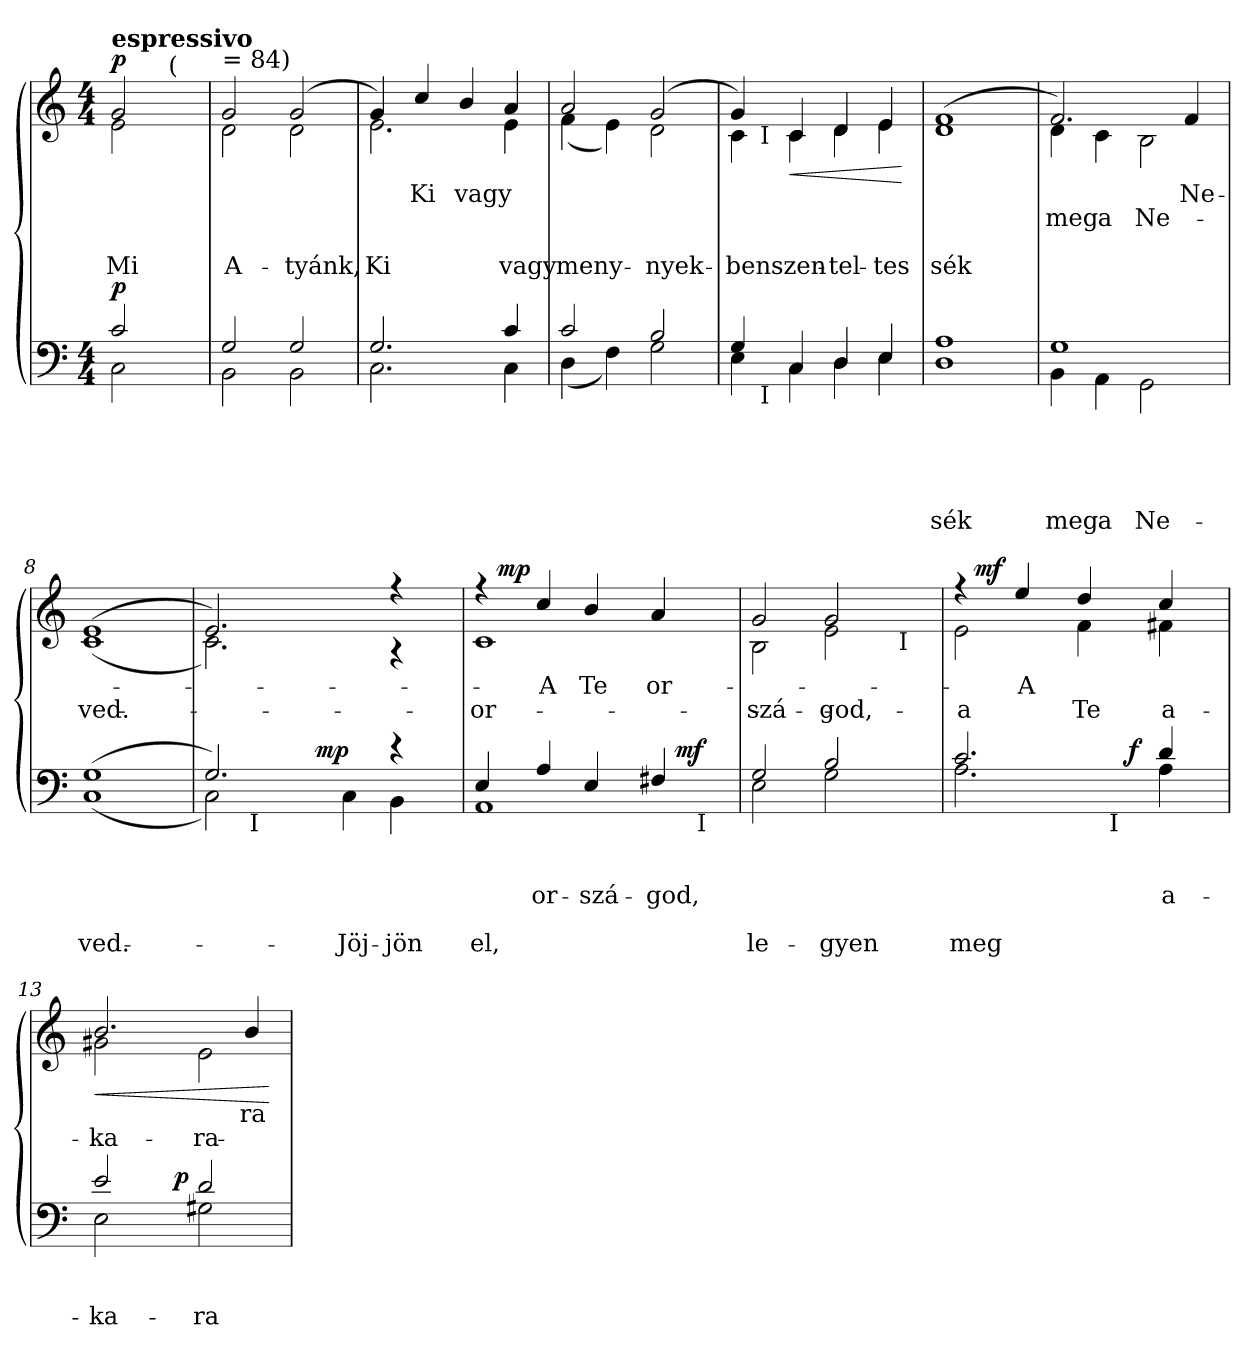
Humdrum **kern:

**kern	**text	**text	**text	**text	**text	**dynam	**kern	**text	**text	**text	**text	**dynam
*part2	*part2	*part2	*part2	*part2	*part2	*part2	*part1	*part1	*part1	*part1	*part1	*part1
*staff2	*staff2	*staff2	*staff2	*staff2	*staff2	*staff2	*staff1	*staff1	*staff1	*staff1	*staff1	*staff1
*clefF4	*	*	*	*	*	*	*clefG2	*	*	*	*	*
*k[]	*	*	*	*	*	*	*k[]	*	*	*	*	*
*a:	*	*	*	*	*	*	*a:	*	*	*	*	*
*M4/4	*	*	*	*	*	*	*M4/4	*	*	*	*	*
=1	=1	=1	=1	=1	=1	=1	=1	=1	=1	=1	=1	=1
*^	*	*	*	*	*	*	*	*	*	*	*	*
!	!	!	!	!	!	!	!	!	!LO:LY:a	!	!	!	!
*	*	*	*	*	*	*	*	*^	*	*	*	*	*
!	!	!	!	!	!	!	!	!LO:TX:a:B:t=espressivo	!	!	!	!	!	!
!	!	!	!	!	!	!	!LO:DY:a	!	!	!	!	!	!LO:LY:b	!LO:DY:b
*	*	*	*	*	*	*	*	*	*^	*	*	*	*	*
2c/	2C\	.	.	.	.	.	p	2g/	2e\	4ryy	.	.	.	Mi	p
.	.	.	.	.	.	.	.	.	.	32ryy	.	.	.	.	.
!	!	!	!	!	!	!	!	!	!	!LO:TX:a:t=(	!	!	!	!	!
.	.	.	.	.	.	.	.	.	.	8..ryy	.	.	.	.	.
*	*	*	*	*	*	*	*	*v	*v	*v	*	*	*	*	*
=2	=2	=2	=2	=2	=2	=2	=2	=2	=2	=2	=2	=2	=2
*	*	*	*	*	*	*	*	*^	*	*	*	*	*
*	*	*	*	*	*	*	*	*	*^	*	*	*	*	*
!	!	!	!	!	!	!	!	!	!	!	!LO:LY:a	!	!	!	!
*	*	*	*	*	*	*	*	*	*v	*v	*	*	*	*	*
*	*	*	*	*	*	*	*	*	*^	*	*	*	*	*
!	!	!	!	!	!	!	!	!LO:TX:a:t== 84)	!	!	!	!	!	!	!
!	!	!	!	!	!	!	!	!	!	!	!	!	!	!LO:LY:b	!
*	*	*	*	*	*	*	*	*	*v	*v	*	*	*	*	*
2G/	2BB\	.	.	.	.	.	.	2g/	2d\	.	.	.	A-	.
!	!	!	!	!	!	!	!	!	!	!LO:LY:a	!	!	!	!
!	!	!	!	!	!	!	!	!	!	!	!	!	!LO:LY:b	!
2G/	2BB\	.	.	.	.	.	.	(>2g/	2d\	.	.	.	-tyánk,	.
=3	=3	=3	=3	=3	=3	=3	=3	=3	=3	=3	=3	=3	=3	=3
!	!	!	!	!	!	!	!	!	!	!	!	!	!LO:LY:b	!
2.G/	2.C\	.	.	.	.	.	.	4g/)	2.e\	.	.	.	Ki	.
!	!	!	!	!	!	!	!	!	!	!LO:LY:a	!	!	!	!
.	.	.	.	.	.	.	.	4cc/	.	Ki	.	.	.	.
!	!	!	!	!	!	!	!	!	!	!LO:LY:a	!	!	!	!
.	.	.	.	.	.	.	.	4b/	.	vagy	.	.	.	.
!	!	!	!	!	!	!	!	!	!	!LO:LY:a	!	!	!	!
!	!	!	!	!	!	!	!	!	!	!	!	!	!LO:LY:b	!
4c/	4C\	.	.	.	.	.	.	4a/	4e\	.	.	.	vagy	.
=4	=4	=4	=4	=4	=4	=4	=4	=4	=4	=4	=4	=4	=4	=4
!	!	!	!	!	!	!	!	!	!	!LO:LY:a	!	!	!	!
!	!	!	!	!	!	!	!	!	!	!	!	!	!LO:LY:b	!
2c/	(<4D\	.	.	.	.	.	.	2a/	(<4f\	.	.	.	meny-	.
.	4F\)	.	.	.	.	.	.	.	4e\)	.	.	.	.	.
!	!	!	!	!	!	!	!	!	!	!LO:LY:a	!	!	!	!
!	!	!	!	!	!	!	!	!	!	!	!	!	!LO:LY:b	!
2B/	2G\	.	.	.	.	.	.	(>2g/	2d\	.	.	.	-nyek-	.
=5	=5	=5	=5	=5	=5	=5	=5	=5	=5	=5	=5	=5	=5	=5
!	!	!	!	!	!	!	!	!	!	!	!	!	!LO:LY:b	!
*	*^	*	*	*	*	*	*	*	*^	*	*	*	*	*
4G/	4E\	8ryy	.	.	.	.	.	.	4g/)	4c\	8ryy	.	.	.	-ben	.
!	!	!	!	!	!	!	!	!	!	!	!LO:TX:b:t=I	!	!	!	!	!
!	!	!LO:TX:b:t=I	!	!	!	!	!	!	!	!	!	!	!	!	!	!
.	.	2..ryy	.	.	.	.	.	.	.	.	2..ryy	.	.	.	.	.
!	!	!	!	!	!	!	!	!	!	!	!	!	!	!	!	!LO:HP:b
!	!	!	!	!	!	!	!	!	!	!	!	!	!	!	!LO:LY:b	!
4C/	4C\	.	.	.	.	.	.	.	4c/	4c\	.	.	.	.	szen-	<
!	!	!	!	!	!	!	!	!	!	!	!	!	!	!	!LO:LY:b	!
4D/	4D\	.	.	.	.	.	.	.	4d/	4d\	.	.	.	.	-tel-	.
!	!	!	!	!	!	!	!	!	!	!	!	!	!	!	!LO:LY:b	!
4E/	4E\	.	.	.	.	.	.	.	4e/	4e\	.	.	.	.	-tes­	.
.	.	.	.	.	.	.	.	.	.	.	.	.	.	.	.	[
*	*v	*v	*	*	*	*	*	*	*	*	*	*	*	*	*	*
*	*	*	*	*	*	*	*	*v	*v	*v	*	*	*	*	*
!!LO:LB:g=z
=6	=6	=6	=6	=6	=6	=6	=6	=6	=6	=6	=6	=6	=6
*	*^	*	*	*	*	*	*	*^	*	*	*	*	*
*	*	*	*	*	*	*	*	*	*	*^	*	*	*	*	*
!	!	!	!	!	!	!	!LO:LY:b	!	!	!	!	!	!	!	!	!
*	*v	*v	*	*	*	*	*	*	*	*	*	*	*	*	*	*
*	*	*	*	*	*	*	*	*v	*v	*v	*	*	*	*	*
*	*^	*	*	*	*	*	*	*^	*	*	*	*	*
*	*	*	*	*	*	*	*	*	*	*^	*	*	*	*	*
!	!	!	!	!	!	!	!	!	!	!	!	!LO:LY:a	!	!	!	!
*	*v	*v	*	*	*	*	*	*	*	*	*	*	*	*	*	*
*	*	*	*	*	*	*	*	*	*v	*v	*	*	*	*	*
*	*^	*	*	*	*	*	*	*	*^	*	*	*	*	*
!	!	!	!	!	!	!	!	!	!	!	!	!	!	!	!LO:LY:b	!
*	*v	*v	*	*	*	*	*	*	*	*	*	*	*	*	*	*
*	*	*	*	*	*	*	*	*	*v	*v	*	*	*	*	*
1A	1D	.	.	.	.	sék	.	(>1f	1d	.	.	.	sék	.
=7	=7	=7	=7	=7	=7	=7	=7	=7	=7	=7	=7	=7	=7	=7
!	!	!	!	!LO:LY:a	!	!	!	!	!	!	!	!	!	!
!	!	!	!	!	!	!LO:LY:b	!	!	!	!	!	!	!	!
!	!	!	!	!	!	!	!	!	!	!	!LO:LY:b	!	!	!
1G	4BB\	.	.	.	.	meg	.	2.f/)	4d\	.	meg	.	.	.
!	!	!	!	!	!	!LO:LY:b	!	!	!	!	!	!	!	!
!	!	!	!	!	!	!	!	!	!	!	!LO:LY:b	!	!	!
.	4AA\	.	.	.	.	a	.	.	4c\	.	a	.	.	.
!	!	!	!	!	!	!LO:LY:b	!	!	!	!	!	!	!	!
!	!	!	!	!	!	!	!	!	!	!	!LO:LY:b	!	!	!
.	2GG\	.	.	.	.	Ne-	.	.	2B\	.	Ne-	.	.	.
!	!	!	!	!	!	!	!	!	!	!LO:LY:a	!	!	!	!
.	.	.	.	.	.	.	.	4f/	.	Ne-	.	.	.	.
=8	=8	=8	=8	=8	=8	=8	=8	=8	=8	=8	=8	=8	=8	=8
!	!	!	!	!LO:LY:a	!	!	!	!	!	!	!	!	!	!
!	!	!	!	!	!	!LO:LY:b	!	!	!	!	!	!	!	!
!	!	!	!	!	!	!	!	!	!	!LO:LY:a	!	!	!	!
!	!	!	!	!	!	!	!	!	!	!	!LO:LY:b	!	!	!
(>1G	(<1C	.	.	.	.	-ved.	.	(>1e	(<1c	.	-ved.	.	.	.
=9	=9	=9	=9	=9	=9	=9	=9	=9	=9	=9	=9	=9	=9	=9
*^	*^	*	*	*	*	*	*	*	*	*	*	*	*	*
2.G/)	2C\)	4ryy	6ryy	.	.	.	.	.	.	2.e/)	2.c\)	.	.	.	.	.
.	.	.	96ryy	.	.	.	.	.	.	.	.	.	.	.	.	.
!	!	!	!LO:TX:b:t=I	!	!	!	!	!	!	!	!	!	!	!	!	!
.	.	.	3%2ryy	.	.	.	.	.	.	.	.	.	.	.	.	.
.	.	8ryy	.	.	.	.	.	.	.	.	.	.	.	.	.	.
.	.	32ryy	.	.	.	.	.	.	.	.	.	.	.	.	.	.
!	!	!	!	!	!	!	!	!	!LO:DY:a	!	!	!	!	!	!	!
.	.	2ryy	.	.	.	.	.	.	mp	.	.	.	.	.	.	.
!	!	!	!	!	!	!	!	!LO:LY:b	!	!	!	!	!	!	!	!
.	4C\	.	.	.	.	.	.	Jöj-	.	.	.	.	.	.	.	.
!	!	!	!	!	!	!	!	!LO:LY:b	!	!	!	!	!	!	!	!
4rd	4BB\	.	.	.	.	.	.	-jön	.	4r	4r	.	.	.	.	.
.	.	.	12...ryy	.	.	.	.	.	.	.	.	.	.	.	.	.
.	.	16.ryy	.	.	.	.	.	.	.	.	.	.	.	.	.	.
*	*	*	*	*	*	*	*	*	*	*v	*v	*	*	*	*	*
=10	=10	=10	=10	=10	=10	=10	=10	=10	=10	=10	=10	=10	=10	=10	=10
*	*	*	*	*	*	*	*	*	*	*^	*	*	*	*	*
!	!	!	!	!	!	!LO:LY:a	!	!	!	!	!	!	!	!	!	!
*	*	*	*	*	*	*	*	*	*	*v	*v	*	*	*	*	*
*	*	*	*	*	*	*	*	*	*	*^	*	*	*	*	*
!	!	!	!	!	!	!	!	!LO:LY:b	!	!	!	!	!	!	!	!
!	!	!	!	!	!	!	!	!	!	!	!	!	!LO:LY:b	!	!	!
*	*	*	*	*	*	*	*	*	*	*	*^	*	*	*	*	*
4E/	1AA	3%2ryy	3%2ryy	.	.	.	.	el,	.	4rff	1c	24..ryy	.	or-	.	.	.
!	!	!	!	!	!	!	!	!	!	!	!	!	!	!	!	!	!LO:DY:a
.	.	.	.	.	.	.	.	.	.	.	.	3%2ryy	.	.	.	.	mp
!	!	!	!	!	!	!LO:LY:a	!	!	!	!	!	!	!	!	!	!	!
!	!	!	!	!	!	!	!	!	!	!	!	!	!LO:LY:a	!	!	!	!
4A/	.	.	.	.	.	or-	.	.	.	4cc/	.	.	A	.	.	.	.
!	!	!	!	!	!	!LO:LY:a	!	!	!	!	!	!	!	!	!	!	!
!	!	!	!	!	!	!	!	!	!	!	!	!	!LO:LY:a	!	!	!	!
4E/	.	.	.	.	.	-szá-	.	.	.	4b/	.	.	Te	.	.	.	.
.	.	6ryy	6ryy	.	.	.	.	.	.	.	.	.	.	.	.	.	.
.	.	.	.	.	.	.	.	.	.	.	.	6ryy	.	.	.	.	.
!	!	!	!	!	!	!LO:LY:a	!	!	!	!	!	!	!	!	!	!	!
!	!	!	!	!	!	!	!	!	!	!	!	!	!LO:LY:a	!	!	!	!
4F#X/	.	.	.	.	.	-god,	.	.	.	4a/	.	.	or-	.	.	.	.
!	!	!	!	!	!	!	!	!	!LO:DY:b	!	!	!	!	!	!	!	!
.	.	6ryy	24.ryy	.	.	.	.	.	mf	.	.	.	.	.	.	.	.
!	!	!	!LO:TX:b:t=I	!	!	!	!	!	!	!	!	!	!	!	!	!	!
.	.	.	12ryy	.	.	.	.	.	.	.	.	.	.	.	.	.	.
.	.	.	.	.	.	.	.	.	.	.	.	12ryy	.	.	.	.	.
.	.	.	48ryy	.	.	.	.	.	.	.	.	.	.	.	.	.	.
.	.	.	.	.	.	.	.	.	.	.	.	96ryy	.	.	.	.	.
*v	*v	*v	*v	*	*	*	*	*	*	*	*	*	*	*	*	*	*
=11	=11	=11	=11	=11	=11	=11	=11	=11	=11	=11	=11	=11	=11	=11
*^	*	*	*	*	*	*	*	*	*	*	*	*	*	*
*	*^	*	*	*	*	*	*	*	*	*	*	*	*	*	*
*	*	*^	*	*	*	*	*	*	*	*	*	*	*	*	*	*
!	!	!	!	!	!	!LO:LY:a	!	!	!	!	!	!	!	!	!	!	!
*	*v	*v	*v	*	*	*	*	*	*	*	*	*	*	*	*	*	*
*^	*^	*	*	*	*	*	*	*	*	*	*	*	*	*	*
!	!	!	!	!	!	!	!	!LO:LY:b	!	!	!	!	!	!	!	!	!
*	*v	*v	*v	*	*	*	*	*	*	*	*	*	*	*	*	*	*
*^	*^	*	*	*	*	*	*	*	*	*	*	*	*	*	*
!	!	!	!	!	!	!	!	!	!	!	!	!	!LO:LY:a	!	!	!	!
*	*v	*v	*v	*	*	*	*	*	*	*	*	*	*	*	*	*	*
*^	*^	*	*	*	*	*	*	*	*	*	*	*	*	*	*
!	!	!	!	!	!	!	!	!	!	!	!	!	!	!LO:LY:b	!	!	!
*	*v	*v	*v	*	*	*	*	*	*	*	*	*	*	*	*	*	*
2G/	2E\	.	.	.	.	le-	.	2g/	2B\	2ryy	.	-szá-	.	.	.
!	!	!	!	!LO:LY:a	!	!	!	!	!	!	!	!	!	!	!
!	!	!	!	!	!	!LO:LY:b	!	!	!	!	!	!	!	!	!
!	!	!	!	!	!	!	!	!	!	!	!LO:LY:a	!	!	!	!
!	!	!	!	!	!	!	!	!	!	!	!	!LO:LY:b	!	!	!
2B/	2G\	.	.	.	.	-gyen	.	2g/	2e\	4ryy	.	-god,	.	.	.
.	.	.	.	.	.	.	.	.	.	16.ryy	.	.	.	.	.
!	!	!	!	!	!	!	!	!	!	!LO:TX:b:t=I	!	!	!	!	!
.	.	.	.	.	.	.	.	.	.	8ryy	.	.	.	.	.
.	.	.	.	.	.	.	.	.	.	32ryy	.	.	.	.	.
*v	*v	*	*	*	*	*	*	*	*	*	*	*	*	*	*
!!LO:LB:g=z	!!	!!
=12	=12	=12	=12	=12	=12	=12	=12	=12	=12	=12	=12	=12	=12	=12
*^	*	*	*	*	*	*	*	*	*	*	*	*	*	*
!	!	!	!	!LO:LY:a	!	!	!	!	!	!	!	!	!	!	!
!	!	!	!	!	!	!LO:LY:b	!	!	!	!	!	!	!	!	!
!	!	!	!	!	!	!	!	!	!	!	!	!LO:LY:b	!	!	!
*^	*^	*	*	*	*	*	*	*	*	*	*	*	*	*	*
2.c/	2.A\	3ryy	2ryy	.	.	.	.	meg	.	4rff	2e\	16ryy	.	a	.	.	.
!	!	!	!	!	!	!	!	!	!	!	!	!	!	!	!	!	!LO:DY:a
.	.	.	.	.	.	.	.	.	.	.	.	2...ryy	.	.	.	.	mf
!	!	!	!	!	!	!	!	!	!	!	!	!	!LO:LY:a	!	!	!	!
.	.	.	.	.	.	.	.	.	.	4ee/	.	.	A	.	.	.	.
.	.	6ryy	.	.	.	.	.	.	.	.	.	.	.	.	.	.	.
!	!	!	!	!	!	!	!	!	!	!	!	!	!LO:LY:a	!	!	!	!
!	!	!	!	!	!	!	!	!	!	!	!	!	!	!LO:LY:b	!	!	!
.	.	12ryy	16.ryy	.	.	.	.	.	.	4dd/	4f\	.	.	Te	.	.	.
.	.	24ryy	.	.	.	.	.	.	.	.	.	.	.	.	.	.	.
!	!	!	!LO:TX:b:t=I	!	!	!	!	!	!	!	!	!	!	!	!	!	!
.	.	.	4ryy	.	.	.	.	.	.	.	.	.	.	.	.	.	.
.	.	96ryy	.	.	.	.	.	.	.	.	.	.	.	.	.	.	.
!	!	!	!	!	!	!	!	!	!LO:DY:b	!	!	!	!	!	!	!	!
.	.	3ryy	.	.	.	.	.	.	f	.	.	.	.	.	.	.	.
!	!	!	!	!	!	!LO:LY:a	!	!	!	!	!	!	!	!	!	!	!
!	!	!	!	!	!	!	!	!	!	!	!	!	!LO:LY:a	!	!	!	!
!	!	!	!	!	!	!	!	!	!	!	!	!	!	!LO:LY:b	!	!	!
4d/	4A\	.	.	.	.	a-	.	.	.	4cc/	4f#X\	.	.	a-	.	.	.
.	.	.	8ryy	.	.	.	.	.	.	.	.	.	.	.	.	.	.
.	.	48.ryy	32ryy	.	.	.	.	.	.	.	.	.	.	.	.	.	.
*v	*v	*v	*v	*	*	*	*	*	*	*	*	*	*	*	*	*	*
*	*	*	*	*	*	*	*v	*v	*v	*	*	*	*	*
=13	=13	=13	=13	=13	=13	=13	=13	=13	=13	=13	=13	=13
*^	*	*	*	*	*	*	*^	*	*	*	*	*
*	*^	*	*	*	*	*	*	*	*^	*	*	*	*	*
*	*	*^	*	*	*	*	*	*	*	*	*	*	*	*	*	*
!	!	!	!	!	!	!LO:LY:a	!	!	!	!	!	!	!	!	!	!	!
*	*v	*v	*v	*	*	*	*	*	*	*	*	*	*	*	*	*	*
*	*	*	*	*	*	*	*	*v	*v	*v	*	*	*	*	*
*^	*	*	*	*	*	*	*	*^	*	*	*	*	*
*	*	*^	*	*	*	*	*	*	*	*^	*	*	*	*	*
!	!	!	!	!	!	!	!	!	!	!	!	!	!LO:LY:a	!	!	!	!LO:HP:b
*	*v	*v	*v	*	*	*	*	*	*	*	*	*	*	*	*	*	*
*	*	*	*	*	*	*	*	*	*v	*v	*	*	*	*	*
*^	*^	*	*	*	*	*	*	*	*^	*	*	*	*	*
!	!	!	!	!	!	!	!	!	!	!	!	!	!	!LO:LY:b	!	!	!
*	*	*v	*v	*	*	*	*	*	*	*	*	*	*	*	*	*	*
*	*	*	*	*	*	*	*	*	*	*v	*v	*	*	*	*	*
2e/	2E\	3ryy	.	.	-ka-	.	.	.	2.b/	2g#X\	.	-ka-	.	.	<
.	.	12ryy	.	.	.	.	.	.	.	.	.	.	.	.	.
!	!	!	!	!	!	!	!	!LO:DY:b	!	!	!	!	!	!	!
.	.	3..ryy	.	.	.	.	.	p	.	.	.	.	.	.	.
!	!	!	!	!	!LO:LY:a	!	!	!	!	!	!	!	!	!	!
!	!	!	!	!	!	!	!	!	!	!	!	!LO:LY:b	!	!	!
2d/	2G#X\	.	.	.	-ra-	.	.	.	.	2e\	.	-ra-	.	.	.
!	!	!	!	!	!	!	!	!	!	!	!LO:LY:a	!	!	!	!
.	.	.	.	.	.	.	.	.	4b/	.	-ra-	.	.	.	.
*	*	*	*	*	*	*	*	*	*v	*v	*	*	*	*	*
.	.	.	.	.	.	.	.	.	.	.	.	.	.	[
*v	*v	*v	*	*	*	*	*	*	*	*	*	*	*	*
=	=	=	=	=	=	=	=	=	=	=	=	=
*-	*-	*-	*-	*-	*-	*-	*-	*-	*-	*-	*-	*-
